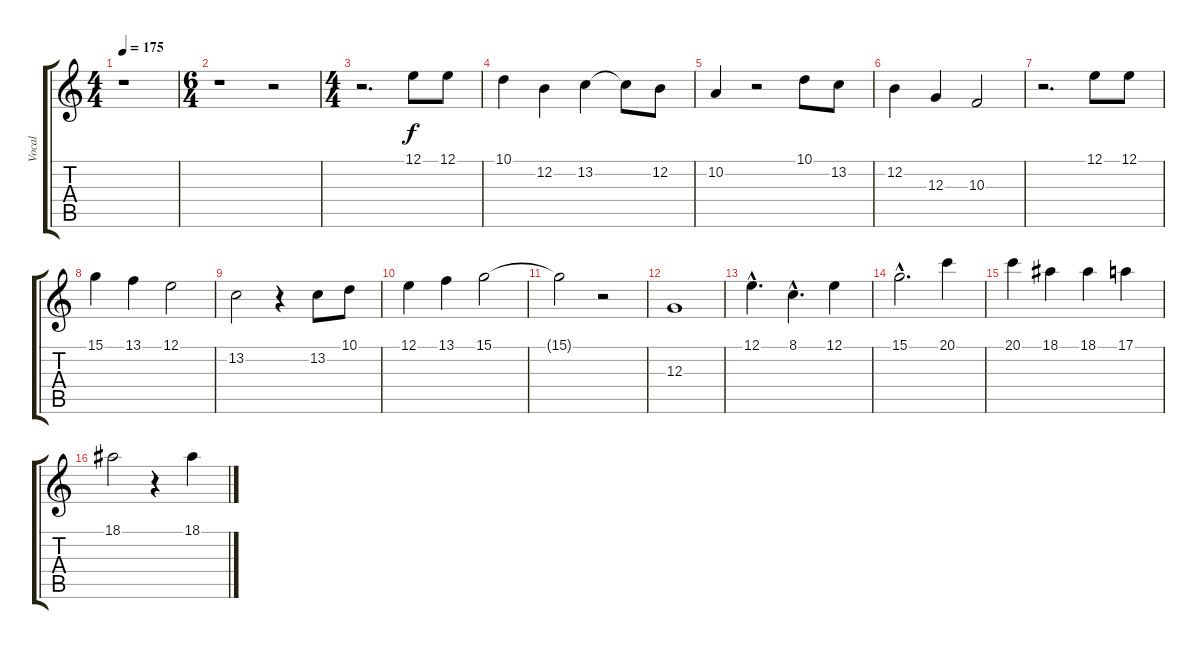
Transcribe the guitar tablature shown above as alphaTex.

\track ("Vocal" "Vocal") {instrument lead2sawtooth}
\staff {score tabs}
\tuning (E4 B3 G3 D3 A2 E2) {hide}
\ts (4 4)
\tempo 175
\clef g2
\ks c
r.1{dy f} |
\ts (6 4)
r.1 r.2 |
\ts (4 4)
r.2{d} 12.1.8 12.1.8 |
10.1.4 12.2.4 13.2.4 13.2{t}.8 12.2.8 |
10.2.4 r.2 10.1.8 13.2.8 |
12.2.4 12.3.4 10.3.2 |
r.2{d} 12.1.8 12.1.8 |
15.1.4 13.1.4 12.1.2 |
13.2.2 r.4 13.2.8 10.1.8 |
12.1.4 13.1.4 15.1.2 |
15.1{t}.2 r.2 |
12.3.1 |
12.1{hac}.4{d} 8.1{hac}.4{d} 12.1.4 |
15.1{hac}.2{d} 20.1.4 |
20.1.4 18.1.4 18.1.4 17.1.4 |
18.1.2 r.4 18.1.4
